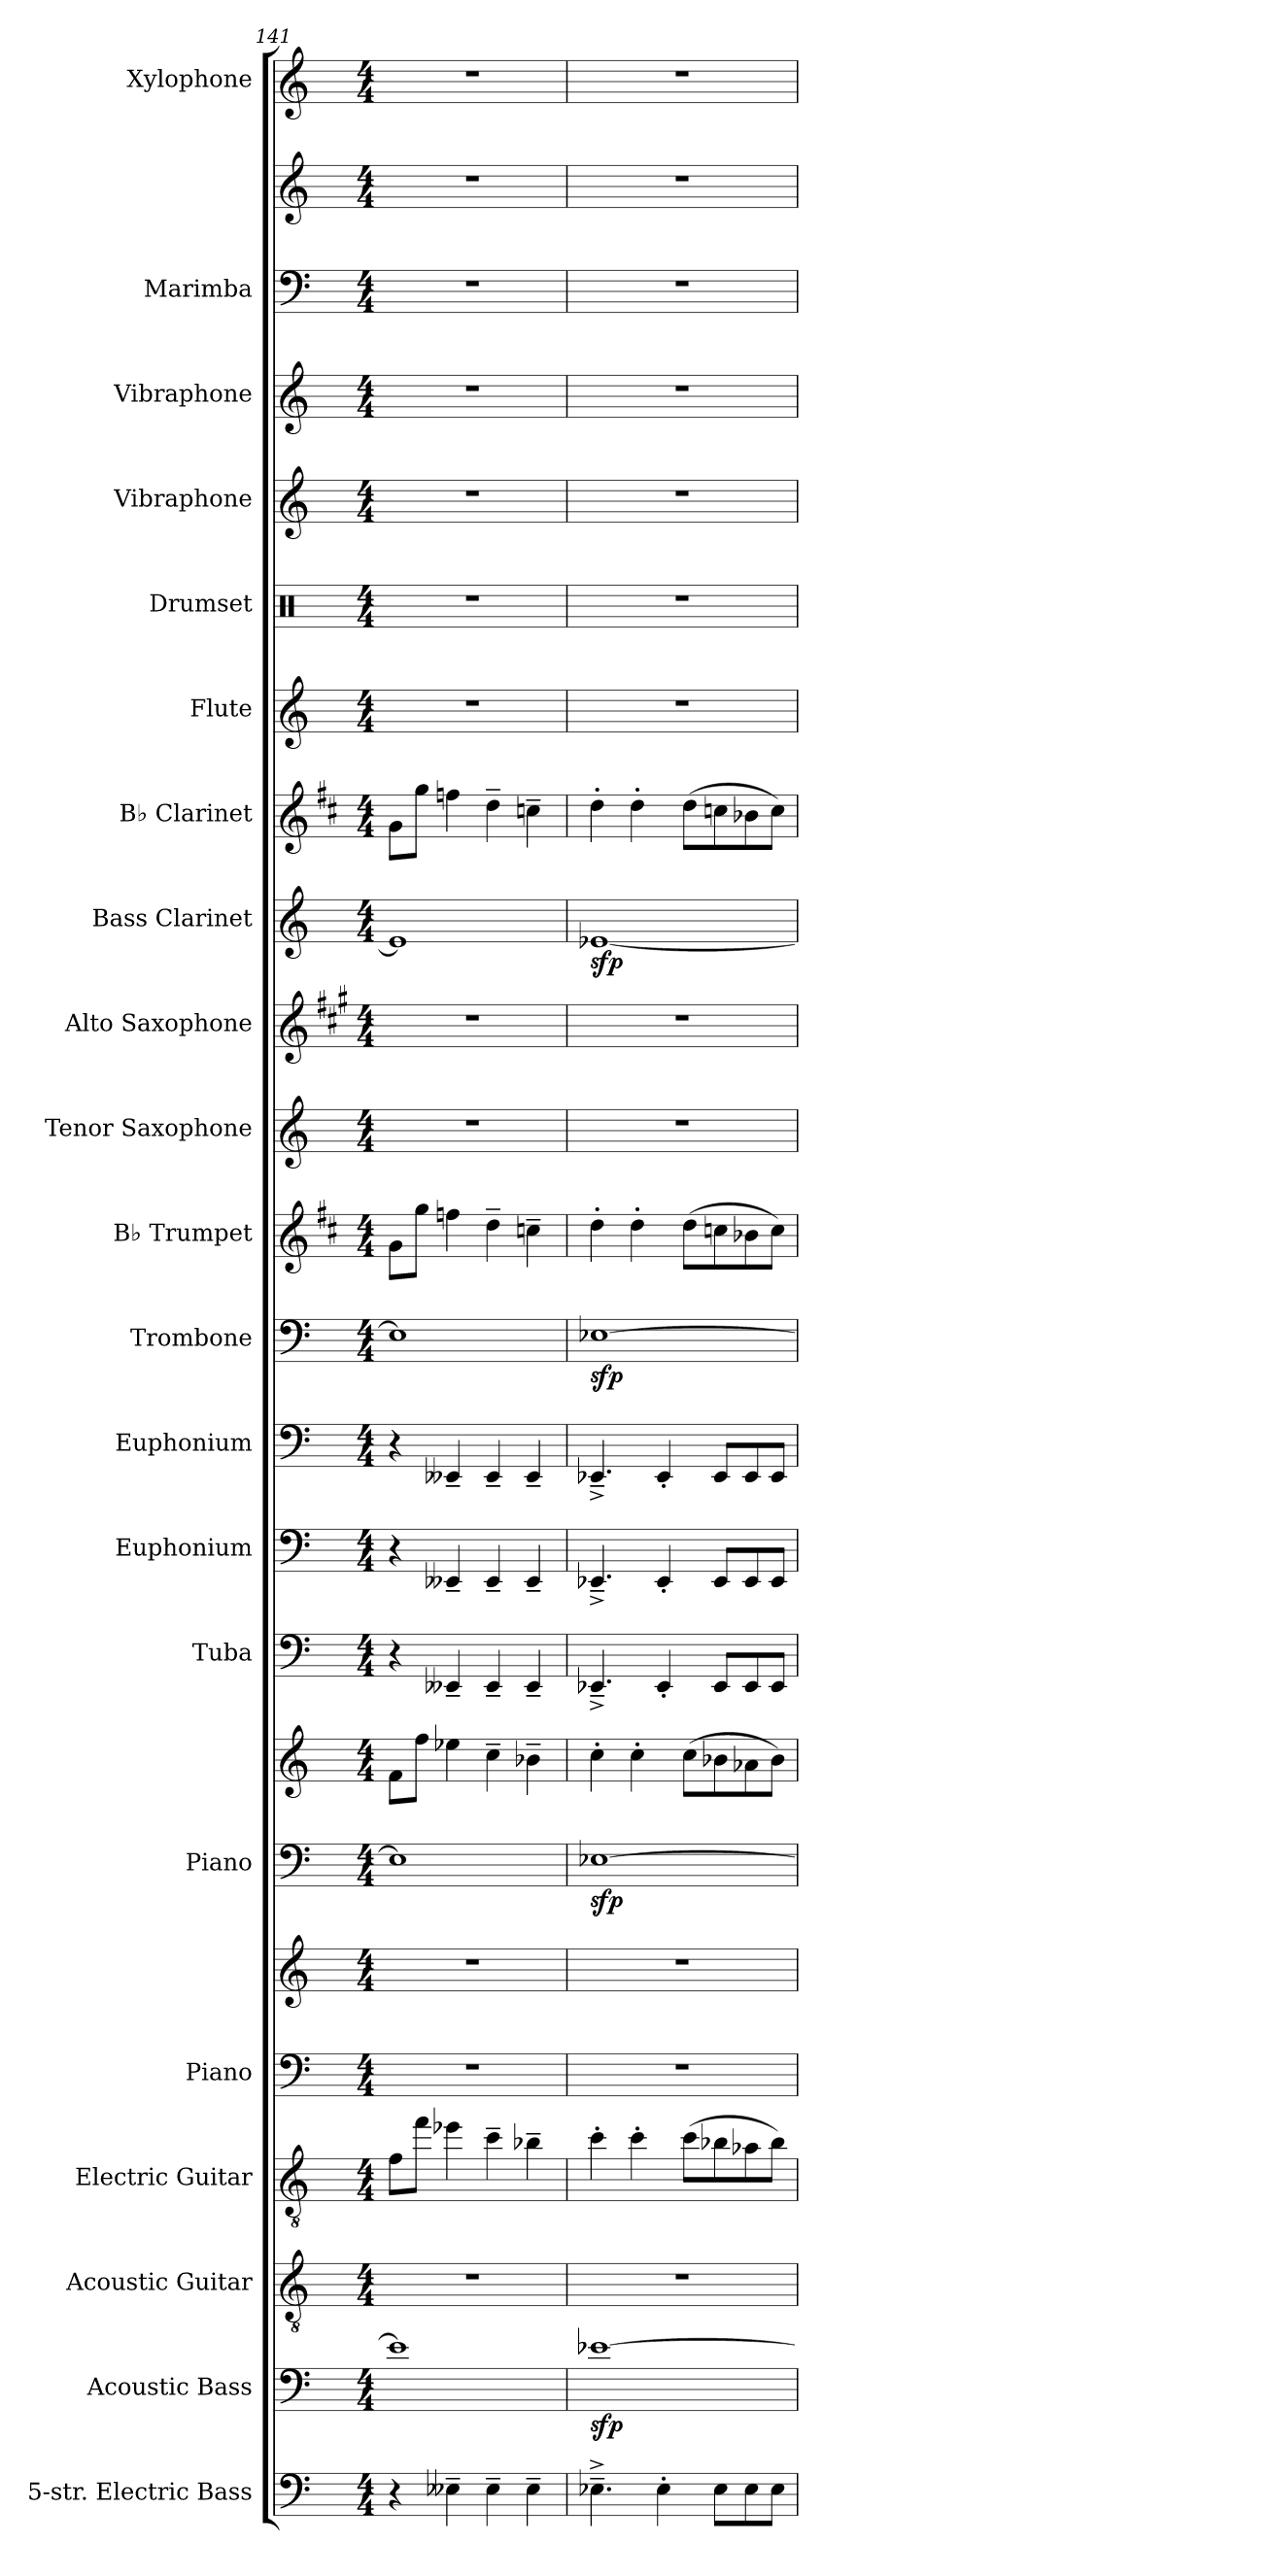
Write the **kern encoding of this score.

**kern	**kern	**dynam	**kern	**kern	**kern	**kern	**kern	**kern	**dynam	**kern	**kern	**kern	**kern	**dynam	**kern	**kern	**kern	**kern	**dynam	**kern	**kern	**kern	**kern	**kern	**kern	**kern	**kern
*part21	*part20	*part20	*part19	*part18	*part17	*part17	*part16	*part16	*part16	*part15	*part14	*part13	*part12	*part12	*part11	*part10	*part9	*part8	*part8	*part7	*part6	*part5	*part4	*part3	*part2	*part2	*part1
*staff24	*staff23	*staff23	*staff22	*staff21	*staff20	*staff19	*staff18	*staff17	*staff17/18	*staff16	*staff15	*staff14	*staff13	*staff13	*staff12	*staff11	*staff10	*staff9	*staff9	*staff8	*staff7	*staff6	*staff5	*staff4	*staff3	*staff2	*staff1
*I"5-str. Electric Bass	*I"Acoustic Bass	*	*I"Acoustic Guitar	*I"Electric Guitar	*I"Piano	*	*I"Piano	*	*	*I"Tuba	*I"Euphonium	*I"Euphonium	*I"Trombone	*	*I"B♭ Trumpet	*I"Tenor Saxophone	*I"Alto Saxophone	*I"Bass Clarinet	*	*I"B♭ Clarinet	*I"Flute	*I"Drumset	*I"Vibraphone	*I"Vibraphone	*I"Marimba	*	*I"Xylophone
*I'El. B.	*I'Bass	*	*I'Guit.	*I'El. Guit.	*I'Pno.	*	*I'Pno.	*	*	*I'Tba.	*I'Euph.	*I'Euph.	*I'Tbn.	*	*I'B♭ Tpt.	*I'T. Sax.	*I'A. Sax.	*I'B. Cl.	*	*I'B♭ Cl.	*I'Fl.	*I'Drs.	*I'Vib.	*I'Vib.	*I'Mrm.	*	*I'Xyl.
!!LO:PB:g=z
*clefF4	*clefF4	*	*clefGv2	*clefGv2	*clefF4	*clefG2	*clefF4	*clefG2	*	*clefF4	*clefF4	*clefF4	*clefF4	*	*clefG2	*clefG2	*clefG2	*clefG2	*	*clefG2	*clefG2	*clefX	*clefG2	*clefG2	*clefF4	*clefG2	*clefG2
*ITrd7c12	*ITrd7c12	*	*	*	*	*	*	*	*	*	*	*	*	*	*ITrd1c2	*ITrd8c14	*ITrd5c9	*ITrd8c14	*	*ITrd1c2	*	*	*	*	*	*	*ITrd-7c-12
*k[]	*k[]	*	*k[]	*k[]	*k[]	*k[]	*k[]	*k[]	*	*k[]	*k[]	*k[]	*k[]	*	*k[]	*k[]	*k[]	*k[]	*	*k[]	*k[]	*k[]	*k[]	*k[]	*k[]	*k[]	*k[]
*M4/4	*M4/4	*	*M4/4	*M4/4	*M4/4	*M4/4	*M4/4	*M4/4	*	*M4/4	*M4/4	*M4/4	*M4/4	*	*M4/4	*M4/4	*M4/4	*M4/4	*	*M4/4	*M4/4	*M4/4	*M4/4	*M4/4	*M4/4	*M4/4	*M4/4
=141	=141	=141	=141	=141	=141	=141	=141	=141	=141	=141	=141	=141	=141	=141	=141	=141	=141	=141	=141	=141	=141	=141	=141	=141	=141	=141	=141
4r	1E--]	.	1r	8f\L	1r	1r	1E--]	8f\L	.	4r	4r	4r	1E--]	.	8f\L	1r	1r	1E--]	.	8f\L	1r	1r	1r	1r	1r	1r	1r
.	.	.	.	8ff\J	.	.	.	8ff\J	.	.	.	.	.	.	8ff\J	.	.	.	.	8ff\J	.	.	.	.	.	.	.
4EE--X~\	.	.	.	4ee-X\	.	.	.	4ee-X\	.	4EE--X~/	4EE--X~/	4EE--X~/	.	.	4ee-X\	.	.	.	.	4ee-X\	.	.	.	.	.	.	.
4EE--~\	.	.	.	4cc~\	.	.	.	4cc~\	.	4EE--~/	4EE--~/	4EE--~/	.	.	4cc~\	.	.	.	.	4cc~\	.	.	.	.	.	.	.
4EE--~\	.	.	.	4b-X~\	.	.	.	4b-X~\	.	4EE--~/	4EE--~/	4EE--~/	.	.	4b-X~\	.	.	.	.	4b-X~\	.	.	.	.	.	.	.
=142	=142	=142	=142	=142	=142	=142	=142	=142	=142	=142	=142	=142	=142	=142	=142	=142	=142	=142	=142	=142	=142	=142	=142	=142	=142	=142	=142
!	!	!LO:DY:b	!	!	!	!	!	!	!LO:DY:b=2	!	!	!	!	!LO:DY:b	!	!	!	!	!LO:DY:b	!	!	!	!	!	!	!	!
4.EE-X~^\	[1E-X	sfp	1r	4cc'\	1r	1r	[1E-X	4cc'\	sfp	4.EE-X~^/	4.EE-X~^/	4.EE-X~^/	[1E-X	sfp	4cc'\	1r	1r	[1E-X	sfp	4cc'\	1r	1r	1r	1r	1r	1r	1r
.	.	.	.	4cc'\	.	.	.	4cc'\	.	.	.	.	.	.	4cc'\	.	.	.	.	4cc'\	.	.	.	.	.	.	.
4EE-'\	.	.	.	.	.	.	.	.	.	4EE-'/	4EE-'/	4EE-'/	.	.	.	.	.	.	.	.	.	.	.	.	.	.	.
.	.	.	.	(8cc\L	.	.	.	(8cc\L	.	.	.	.	.	.	(8cc\L	.	.	.	.	(8cc\L	.	.	.	.	.	.	.
8EE-\L	.	.	.	8b-X\	.	.	.	8b-X\	.	8EE-/L	8EE-/L	8EE-/L	.	.	8b-X\	.	.	.	.	8b-X\	.	.	.	.	.	.	.
8EE-\	.	.	.	8a-X\	.	.	.	8a-X\	.	8EE-/	8EE-/	8EE-/	.	.	8a-X\	.	.	.	.	8a-X\	.	.	.	.	.	.	.
8EE-\J	.	.	.	8b-\J)	.	.	.	8b-\J)	.	8EE-/J	8EE-/J	8EE-/J	.	.	8b-\J)	.	.	.	.	8b-\J)	.	.	.	.	.	.	.
=	=	=	=	=	=	=	=	=	=	=	=	=	=	=	=	=	=	=	=	=	=	=	=	=	=	=	=
*-	*-	*-	*-	*-	*-	*-	*-	*-	*-	*-	*-	*-	*-	*-	*-	*-	*-	*-	*-	*-	*-	*-	*-	*-	*-	*-	*-
